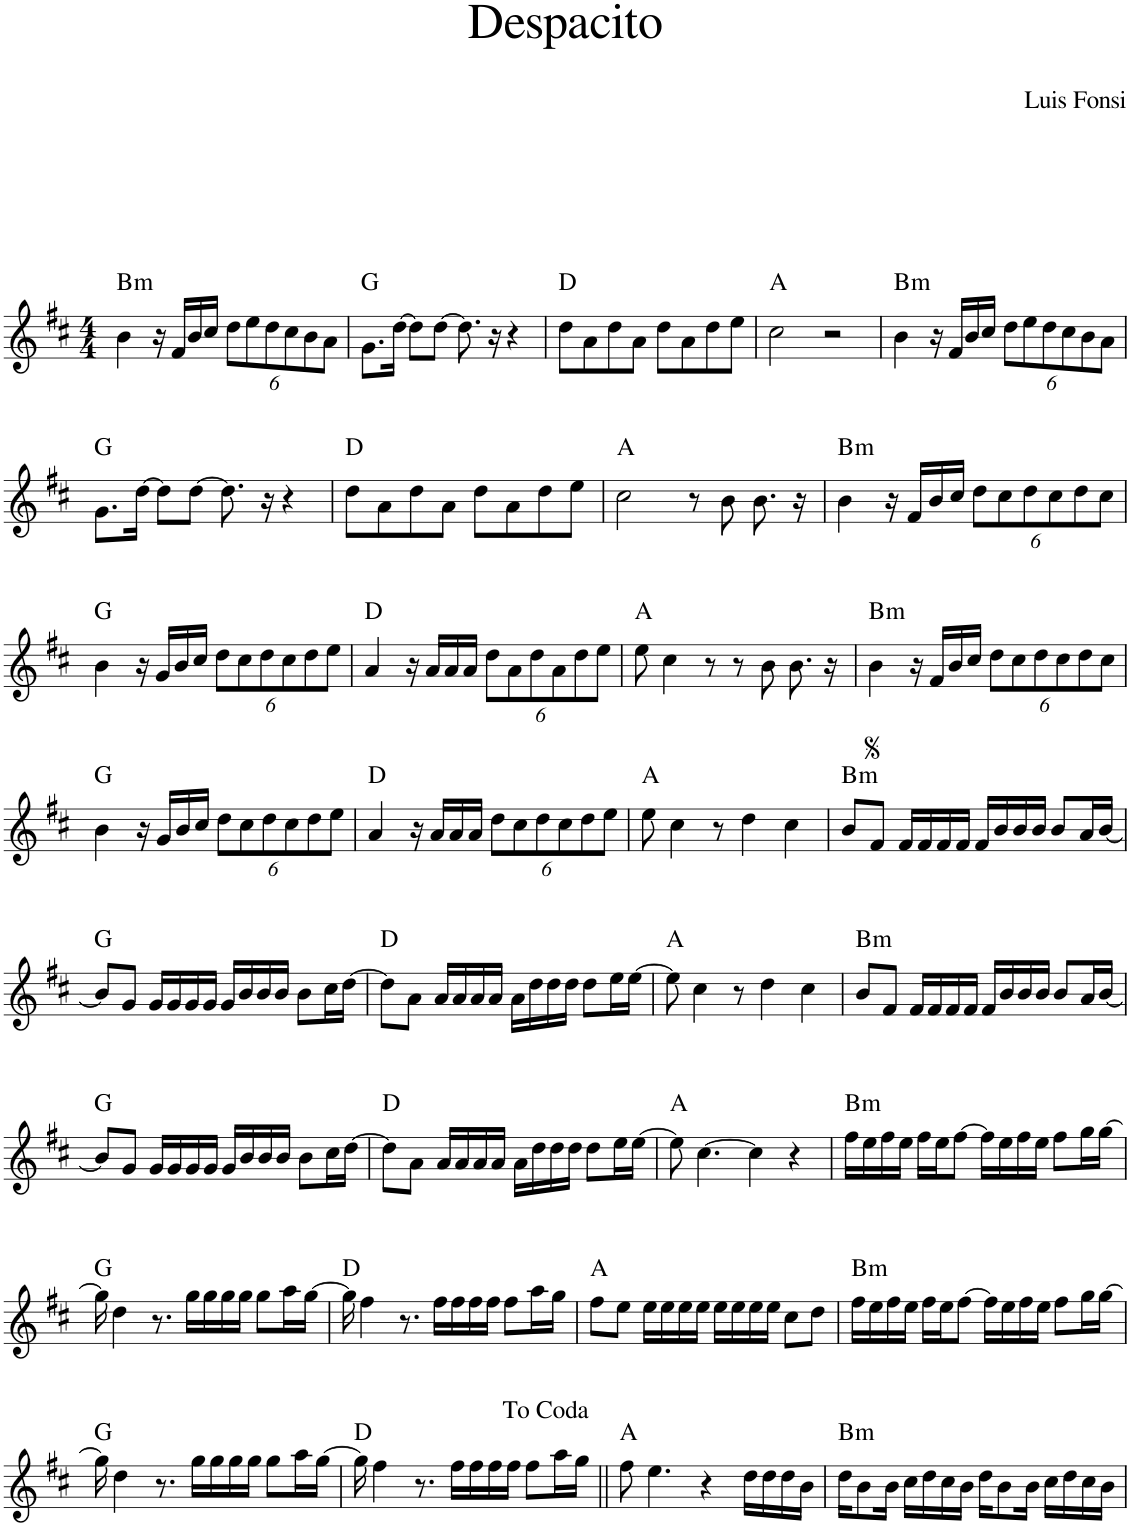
**kern	**harte
*part1	*part1
*staff1	*
*I"Piano	*
*I'Pno.	*
*clefG2	*
*k[f#c#]	*
*M4/4	*
=1	=1
!	!LO:H:kt=m
4b\	B:min
16r	.
16f#/LL	.
16b/	.
16cc#/JJ	.
*Xbrackettup	*
12dd\L	.
12ee\	.
12dd\	.
12cc#\	.
12b\	.
12a\J	.
=2	=2
8.g\L	G:maj
[16dd\Jk	.
8dd\L]	.
[8dd\J	.
8.dd\]	.
16r	.
4r	.
=3	=3
8dd\L	D:maj
8a\	.
8dd\	.
8a\J	.
8dd\L	.
8a\	.
8dd\	.
8ee\J	.
=4	=4
2cc#\	A:maj
2r	.
=5	=5
!	!LO:H:kt=m
4b\	B:min
16r	.
16f#/LL	.
16b/	.
16cc#/JJ	.
12dd\L	.
12ee\	.
12dd\	.
12cc#\	.
12b\	.
12a\J	.
!!LO:LB:g=z
=6	=6
8.g\L	G:maj
[16dd\Jk	.
8dd\L]	.
[8dd\J	.
8.dd\]	.
16r	.
4r	.
=7	=7
8dd\L	D:maj
8a\	.
8dd\	.
8a\J	.
8dd\L	.
8a\	.
8dd\	.
8ee\J	.
=8	=8
2cc#\	A:maj
8r	.
8b\	.
8.b\	.
16r	.
=9	=9
!	!LO:H:kt=m
4b\	B:min
16r	.
16f#/LL	.
16b/	.
16cc#/JJ	.
12dd\L	.
12cc#\	.
12dd\	.
12cc#\	.
12dd\	.
12cc#\J	.
!!LO:LB:g=z
=10	=10
4b\	G:maj
16r	.
16g/LL	.
16b/	.
16cc#/JJ	.
12dd\L	.
12cc#\	.
12dd\	.
12cc#\	.
12dd\	.
12ee\J	.
=11	=11
4a/	D:maj
16r	.
16a/LL	.
16a/	.
16a/JJ	.
12dd\L	.
12a\	.
12dd\	.
12a\	.
12dd\	.
12ee\J	.
=12	=12
8ee\	A:maj
4cc#\	.
8r	.
8r	.
8b\	.
8.b\	.
16r	.
=13	=13
!	!LO:H:kt=m
4b\	B:min
16r	.
16f#/LL	.
16b/	.
16cc#/JJ	.
12dd\L	.
12cc#\	.
12dd\	.
12cc#\	.
12dd\	.
12cc#\J	.
!!LO:LB:g=z
=14	=14
4b\	G:maj
16r	.
16g/LL	.
16b/	.
16cc#/JJ	.
12dd\L	.
12cc#\	.
12dd\	.
12cc#\	.
12dd\	.
12ee\J	.
=15	=15
4a/	D:maj
16r	.
16a/LL	.
16a/	.
16a/JJ	.
12dd\L	.
12cc#\	.
12dd\	.
12cc#\	.
12dd\	.
12ee\J	.
=16	=16
8ee\	A:maj
4cc#\	.
8r	.
4dd\	.
4cc#\	.
=17	=17
!	!LO:H:kt=m
8b/L	B:min
8f#/J	.
16f#/LL	.
16f#/	.
16f#/	.
16f#/JJ	.
16f#/LL	.
16b/	.
16b/	.
16b/JJ	.
8b/L	.
16a/L	.
[16b/JJ	.
!!LO:LB:g=z
=18	=18
8b/L]	G:maj
8g/J	.
16g/LL	.
16g/	.
16g/	.
16g/JJ	.
16g/LL	.
16b/	.
16b/	.
16b/JJ	.
8b\L	.
16cc#\L	.
[16dd\JJ	.
=19	=19
8dd\L]	D:maj
8a\J	.
16a/LL	.
16a/	.
16a/	.
16a/JJ	.
16a\LL	.
16dd\	.
16dd\	.
16dd\JJ	.
8dd\L	.
16ee\L	.
[16ee\JJ	.
=20	=20
8ee\]	A:maj
4cc#\	.
8r	.
4dd\	.
4cc#\	.
=21	=21
!	!LO:H:kt=m
8b/L	B:min
8f#/J	.
16f#/LL	.
16f#/	.
16f#/	.
16f#/JJ	.
16f#/LL	.
16b/	.
16b/	.
16b/JJ	.
8b/L	.
16a/L	.
[16b/JJ	.
!!LO:LB:g=z
=22	=22
8b/L]	G:maj
8g/J	.
16g/LL	.
16g/	.
16g/	.
16g/JJ	.
16g/LL	.
16b/	.
16b/	.
16b/JJ	.
8b\L	.
16cc#\L	.
[16dd\JJ	.
=23	=23
8dd\L]	D:maj
8a\J	.
16a/LL	.
16a/	.
16a/	.
16a/JJ	.
16a\LL	.
16dd\	.
16dd\	.
16dd\JJ	.
8dd\L	.
16ee\L	.
[16ee\JJ	.
=24	=24
8ee\]	A:maj
[4.cc#\	.
4cc#\]	.
4r	.
=25	=25
!	!LO:H:kt=m
16ff#\LL	B:min
16ee\	.
16ff#\	.
16ee\JJ	.
16ff#\LL	.
16ee\J	.
[8ff#\J	.
16ff#\LL]	.
16ee\	.
16ff#\	.
16ee\JJ	.
8ff#\L	.
16gg\L	.
[16gg\JJ	.
!!LO:LB:g=z
=26	=26
16gg\]	G:maj
4dd\	.
8.r	.
16gg\LL	.
16gg\	.
16gg\	.
16gg\JJ	.
8gg\L	.
16aa\L	.
[16gg\JJ	.
=27	=27
16gg\]	D:maj
4ff#\	.
8.r	.
16ff#\LL	.
16ff#\	.
16ff#\	.
16ff#\JJ	.
8ff#\L	.
16aa\L	.
16gg\JJ	.
=28	=28
8ff#\L	A:maj
8ee\J	.
16ee\LL	.
16ee\	.
16ee\	.
16ee\JJ	.
16ee\LL	.
16ee\	.
16ee\	.
16ee\JJ	.
8cc#\L	.
8dd\J	.
=29	=29
!	!LO:H:kt=m
16ff#\LL	B:min
16ee\	.
16ff#\	.
16ee\JJ	.
16ff#\LL	.
16ee\J	.
[8ff#\J	.
16ff#\LL]	.
16ee\	.
16ff#\	.
16ee\JJ	.
8ff#\L	.
16gg\L	.
[16gg\JJ	.
!!LO:LB:g=z
=30	=30
16gg\]	G:maj
4dd\	.
8.r	.
16gg\LL	.
16gg\	.
16gg\	.
16gg\JJ	.
8gg\L	.
16aa\L	.
[16gg\JJ	.
=31	=31
16gg\]	D:maj
4ff#\	.
8.r	.
16ff#\LL	.
16ff#\	.
16ff#\	.
16ff#\JJ	.
8ff#\L	.
16aa\L	.
16gg\JJ	.
=32||	=32||
8ff#\	A:maj
4.ee\	.
4r	.
16dd\LL	.
16dd\	.
16dd\	.
16b\JJ	.
=33	=33
!	!LO:H:kt=m
16dd\KL	B:min
8b\	.
16b\Jk	.
16cc#\LL	.
16dd\	.
16cc#\	.
16b\JJ	.
16dd\KL	.
8b\	.
16b\Jk	.
16cc#\LL	.
16dd\	.
16cc#\	.
16b\JJ	.
=	=
*-	*-
